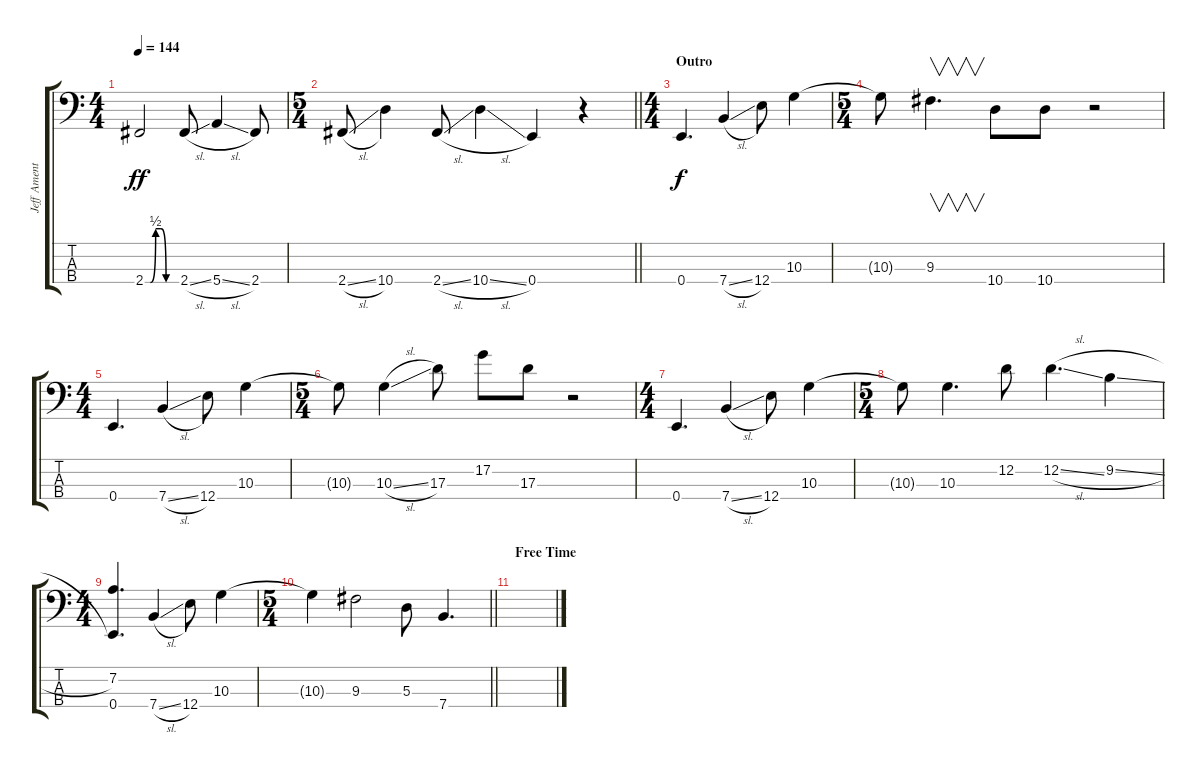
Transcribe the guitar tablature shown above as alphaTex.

\track ("Jeff Ament" "Jeff Ament") {instrument electricbassfinger}
\staff {score tabs}
\tuning (G2 D2 A1 E1) {hide}
\ts (4 4)
\tempo 144
\clef f4
\ks c
2.4{be (custom 0 0 10 0 20 2 30 2 40 0 60 0)}.2{dy ff} 2.4{sl}.8 5.4{sl}.4 2.4.8 |
\ts (5 4)
\barLineRight lightlight
2.4{sl}.8 10.4.4 2.4{sl}.8 10.4{sl}.4 0.4.4 r.4 |
\ts (4 4)
\section ("" "Outro")
0.4.4{d dy f} 7.4{sl}.4 12.4.8 10.3.4 |
\ts (5 4)
10.3{t}.8 9.3.4{v d} 10.4.8 10.4.8 r.2 |
\ts (4 4)
0.4.4{d} 7.4{sl}.4 12.4.8 10.3.4 |
\ts (5 4)
10.3{t}.8 10.3{sl}.4 17.3.8 17.2.8 17.3.8 r.2 |
\ts (4 4)
0.4.4{d} 7.4{sl}.4 12.4.8 10.3.4 |
\ts (5 4)
10.3{t}.8 10.3.4{d} 12.2.8 12.2{sl}.4{d} 9.2{sl}.4 |
\ts (4 4)
(7.2 0.4).4{d} 7.4{sl}.4 12.4.8 10.3.4 |
\ts (5 4)
\barLineRight lightlight
10.3{t}.4 9.3.2 5.3.8 7.4.4{d} |
\section ("" "Free Time")
